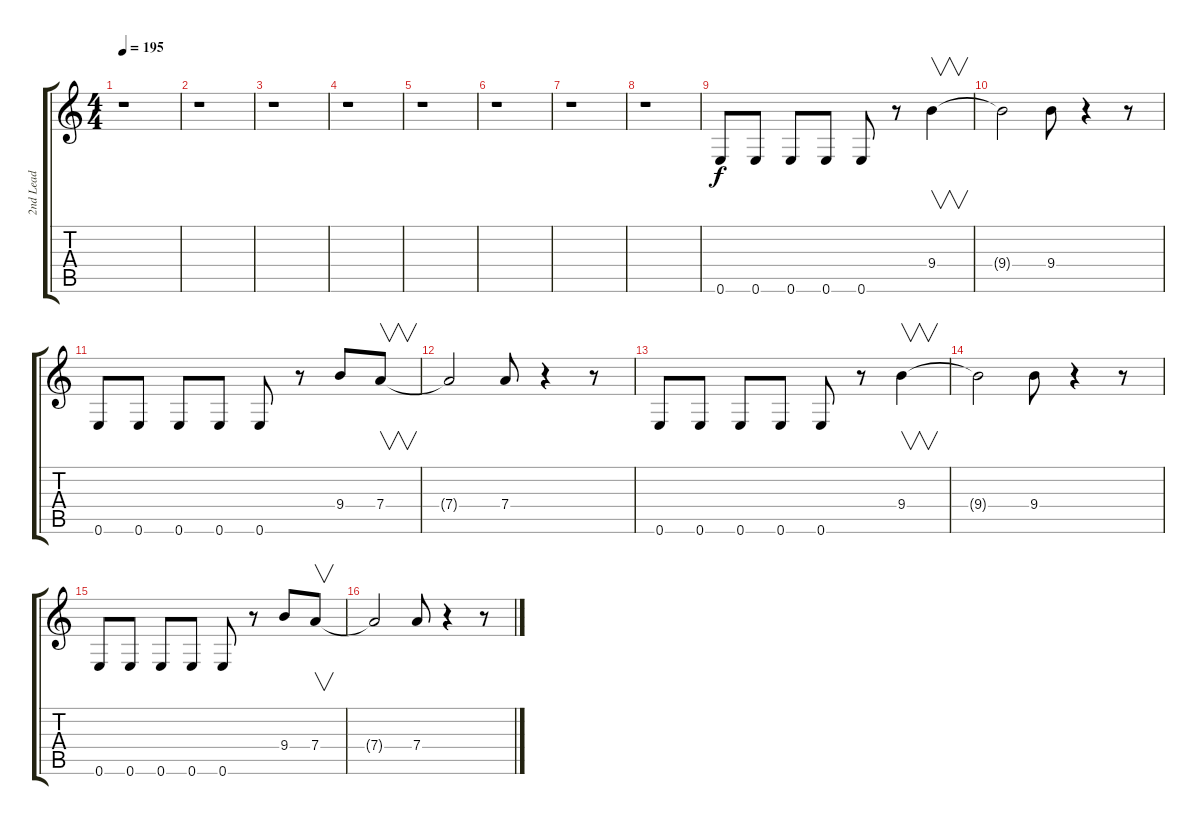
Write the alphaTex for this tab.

\track ("2nd Lead" "2nd Lead") {instrument distortionguitar}
\staff {score tabs}
\tuning (E4 B3 G3 D3 A2 E2) {hide}
\ts (4 4)
\tempo 195
\tempo 185
\tempo 195
\clef g2
\ks c
r.1{dy f instrument distortionguitar} |
r.1 |
r.1 |
r.1 |
r.1 |
r.1 |
r.1 |
r.1 |
0.6.8{volume 16} 0.6.8 0.6.8 0.6.8 0.6.8 r.8 9.4.4{v} |
9.4{t}.2 9.4.8 r.4 r.8 |
0.6.8 0.6.8 0.6.8 0.6.8 0.6.8 r.8 9.4.8 7.4.8{v} |
7.4{t}.2 7.4.8 r.4 r.8 |
0.6.8 0.6.8 0.6.8 0.6.8 0.6.8 r.8 9.4.4{v} |
9.4{t}.2 9.4.8 r.4 r.8 |
0.6.8 0.6.8 0.6.8 0.6.8 0.6.8 r.8 9.4.8 7.4.8{v} |
7.4{t}.2 7.4.8 r.4 r.8
